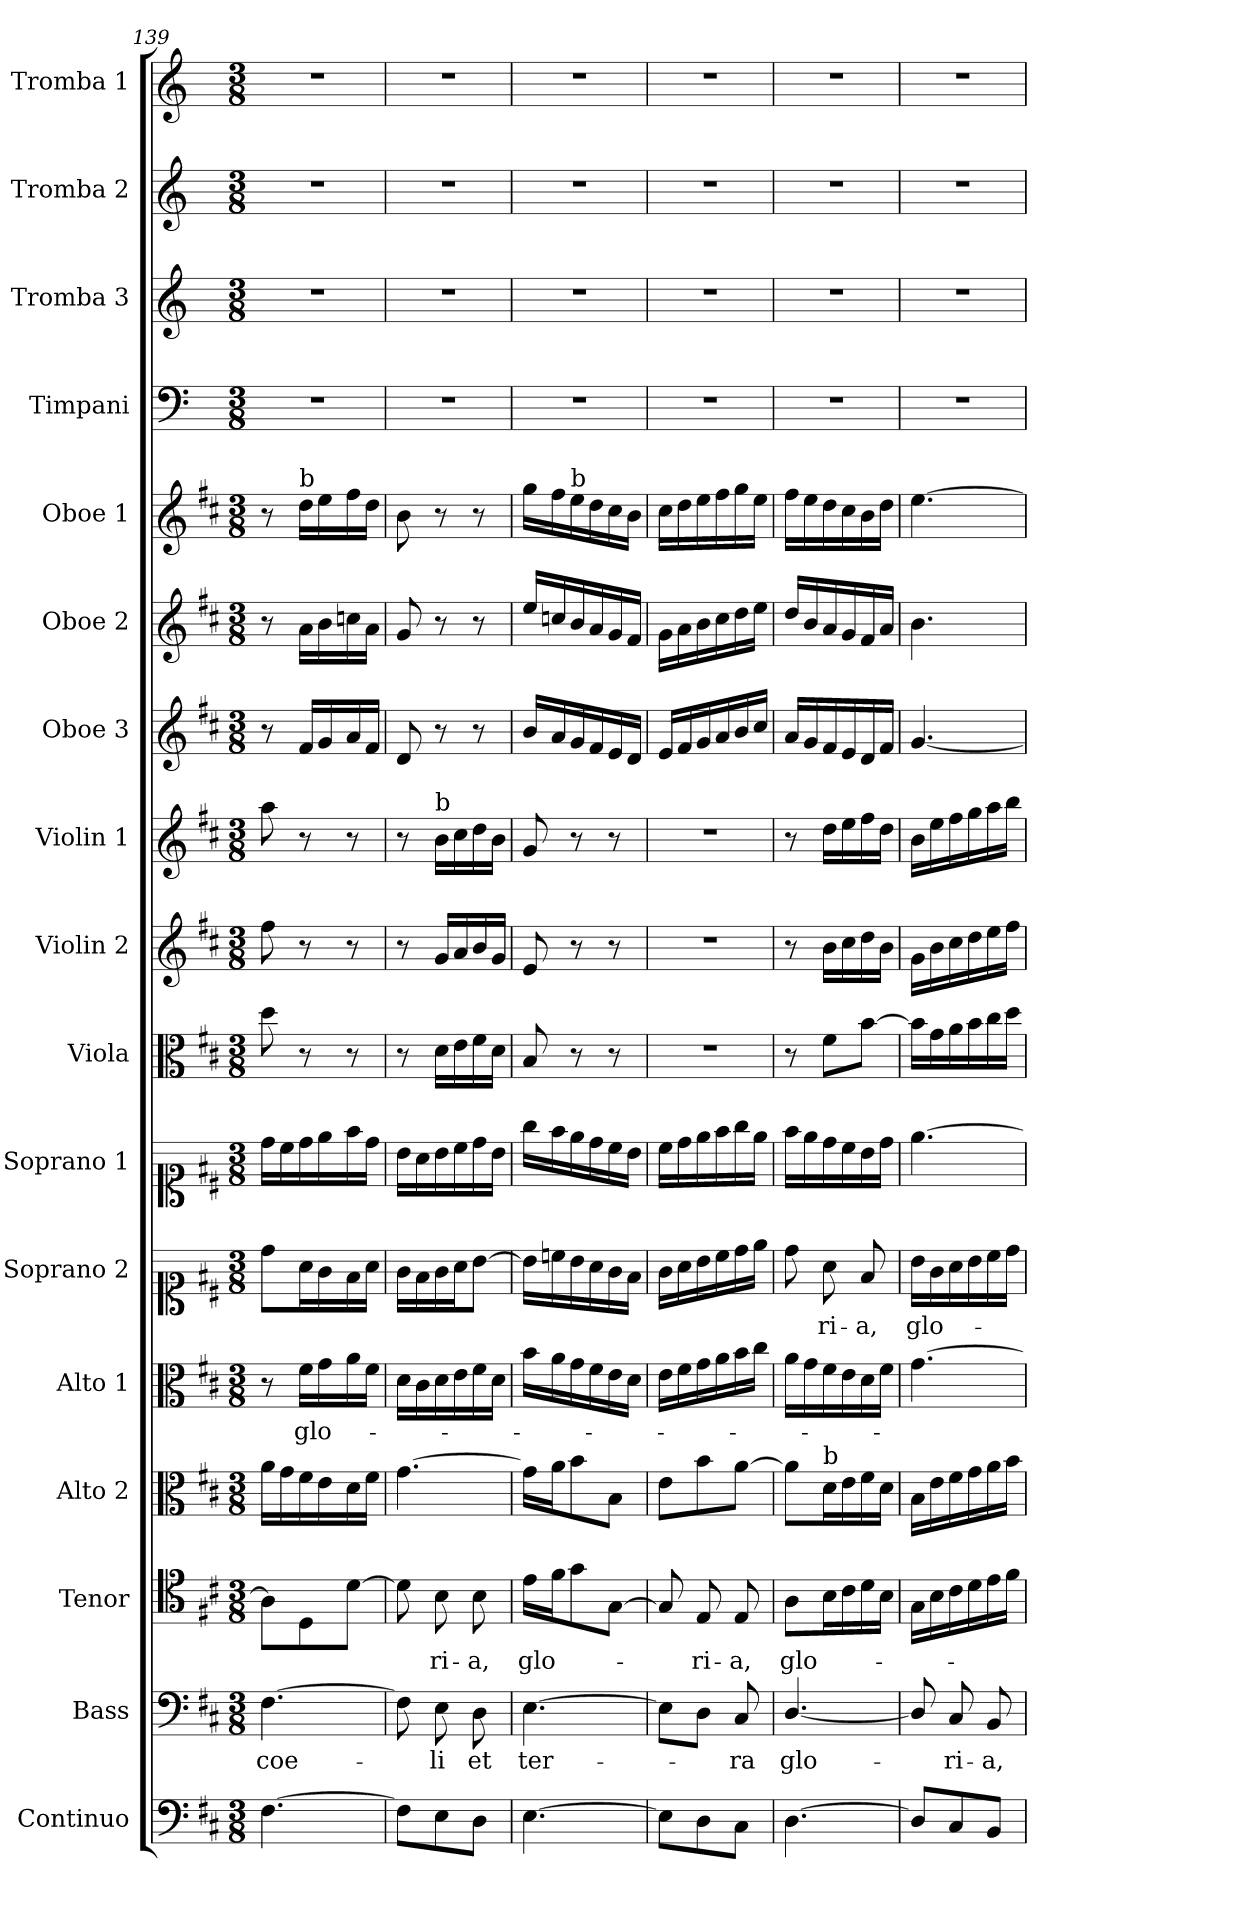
**kern	**kern	**text	**kern	**text	**kern	**kern	**text	**kern	**text	**kern	**kern	**kern	**kern	**kern	**kern	**kern	**kern	**kern	**kern	**kern
*part17	*part16	*part16	*part15	*part15	*part14	*part13	*part13	*part12	*part12	*part11	*part10	*part9	*part8	*part7	*part6	*part5	*part4	*part3	*part2	*part1
*staff17	*staff16	*staff16	*staff15	*staff15	*staff14	*staff13	*staff13	*staff12	*staff12	*staff11	*staff10	*staff9	*staff8	*staff7	*staff6	*staff5	*staff4	*staff3	*staff2	*staff1
*I"Continuo	*I"Bass	*	*I"Tenor	*	*I"Alto 2	*I"Alto 1	*	*I"Soprano 2	*	*I"Soprano 1	*I"Viola	*I"Violin 2	*I"Violin 1	*I"Oboe 3	*I"Oboe 2	*I"Oboe 1	*I"Timpani	*I"Tromba 3	*I"Tromba 2	*I"Tromba 1
*I'Cont	*I'B	*	*I'T	*	*I'A 2	*I'A 1	*	*I'S 2	*	*I'S 1	*I'Vla	*I'Vln 2	*I'Vln 1	*I'Ob 3	*I'Ob 2	*I'Ob 1	*I'Timp	*I'Tr 3	*I'Tr 2	*I'Tr 1
*clefF4	*clefF4	*	*clefC4	*	*clefC3	*clefC3	*	*clefC1	*	*clefC1	*clefC3	*clefG2	*clefG2	*clefG2	*clefG2	*clefG2	*clefF4	*clefG2	*clefG2	*clefG2
*	*	*	*	*	*	*	*	*	*	*	*	*	*	*	*	*	*ITrd-1c-2	*ITrd-1c-2	*ITrd-1c-2	*ITrd-1c-2
*k[f#c#]	*k[f#c#]	*	*k[f#c#]	*	*k[f#c#]	*k[f#c#]	*	*k[f#c#]	*	*k[f#c#]	*k[f#c#]	*k[f#c#]	*k[f#c#]	*k[f#c#]	*k[f#c#]	*k[f#c#]	*k[f#c#]	*k[f#c#]	*k[f#c#]	*k[f#c#]
*M3/8	*M3/8	*	*M3/8	*	*M3/8	*M3/8	*	*M3/8	*	*M3/8	*M3/8	*M3/8	*M3/8	*M3/8	*M3/8	*M3/8	*M3/8	*M3/8	*M3/8	*M3/8
=139	=139	=139	=139	=139	=139	=139	=139	=139	=139	=139	=139	=139	=139	=139	=139	=139	=139	=139	=139	=139
!	!	!LO:LY:b	!	!	!	!	!	!	!	!	!	!	!	!	!	!	!	!	!	!
[4.F#\	[4.F#\	coe-	8A\L]	.	16a\LL	8r	.	8dd\L	.	16dd\LL	8dd\	8ff#\	8aa\	8r	8r	8r	4.r	4.r	4.r	4.r
.	.	.	.	.	16g\	.	.	.	.	16cc#\	.	.	.	.	.	.	.	.	.	.
!	!	!	!	!	!	!	!	!	!	!	!	!	!	!	!	!LO:TX:a:t=b	!	!	!	!
!	!	!	!	!	!	!	!LO:LY:b	!	!	!	!	!	!	!	!	!	!	!	!	!
.	.	.	8D\	.	16f#\	16f#\LL	glo-	16a\L	.	16dd\	8r	8r	8r	16f#/LL	16a\LL	16dd\LL	.	.	.	.
.	.	.	.	.	16e\	16g\	.	16g\	.	16ee\	.	.	.	16g/	16b\	16ee\	.	.	.	.
.	.	.	[8d\J	.	16d\	16a\	.	16f#\	.	16ff#\	8r	8r	8r	16a/	16ccn\	16ff#\	.	.	.	.
.	.	.	.	.	16f#\JJ	16f#\JJ	.	16a\JJ	.	16dd\JJ	.	.	.	16f#/JJ	16a\JJ	16dd\JJ	.	.	.	.
=140	=140	=140	=140	=140	=140	=140	=140	=140	=140	=140	=140	=140	=140	=140	=140	=140	=140	=140	=140	=140
8F#\L]	8F#\]	.	8d\]	.	[4.g\	16d\LL	.	16g\LL	.	16b\LL	8r	8r	8r	8d/	8g/	8b\	4.r	4.r	4.r	4.r
.	.	.	.	.	.	16c#\	.	16f#\	.	16a\	.	.	.	.	.	.	.	.	.	.
!	!	!	!	!	!	!	!	!	!	!	!	!	!LO:TX:a:t=b	!	!	!	!	!	!	!
!	!	!LO:LY:b	!	!LO:LY:b	!	!	!	!	!	!	!	!	!	!	!	!	!	!	!	!
8E\	8E\	-li	8B\	-ri-	.	16d\	.	16g\	.	16b\	16d\LL	16g/LL	16b\LL	8r	8r	8r	.	.	.	.
.	.	.	.	.	.	16e\	.	16a\J	.	16cc#\	16e\	16a/	16cc#\	.	.	.	.	.	.	.
!	!	!LO:LY:b	!	!LO:LY:b	!	!	!	!	!	!	!	!	!	!	!	!	!	!	!	!
8D\J	8D\	et	8B\	-a,	.	16f#\	.	[8b\J	.	16dd\	16f#\	16b/	16dd\	8r	8r	8r	.	.	.	.
.	.	.	.	.	.	16d\JJ	.	.	.	16b\JJ	16d\JJ	16g/JJ	16b\JJ	.	.	.	.	.	.	.
=141	=141	=141	=141	=141	=141	=141	=141	=141	=141	=141	=141	=141	=141	=141	=141	=141	=141	=141	=141	=141
!	!	!LO:LY:b	!	!LO:LY:b	!	!	!	!	!	!	!	!	!	!	!	!	!	!	!	!
[4.E\	[4.E\	ter-	16e\LL	glo-	16g\LL]	16b\LL	.	16b\LL]	.	16gg\LL	8B/	8e/	8g/	16b/LL	16ee/LL	16gg\LL	4.r	4.r	4.r	4.r
.	.	.	16f#\J	.	16a\J	16a\	.	16ccn\	.	16ff#\	.	.	.	16a/	16ccn/	16ff#\	.	.	.	.
!	!	!	!	!	!	!	!	!	!	!	!	!	!	!	!	!LO:TX:a:t=b	!	!	!	!
.	.	.	8g\	.	8b\	16g\	.	16b\	.	16ee\	8r	8r	8r	16g/	16b/	16ee\	.	.	.	.
.	.	.	.	.	.	16f#\	.	16a\	.	16dd\	.	.	.	16f#/	16a/	16dd\	.	.	.	.
.	.	.	[8G\J	.	8B\J	16e\	.	16g\	.	16cc#\	8r	8r	8r	16e/	16g/	16cc#\	.	.	.	.
.	.	.	.	.	.	16d\JJ	.	16f#\JJ	.	16b\JJ	.	.	.	16d/JJ	16f#/JJ	16b\JJ	.	.	.	.
=142	=142	=142	=142	=142	=142	=142	=142	=142	=142	=142	=142	=142	=142	=142	=142	=142	=142	=142	=142	=142
8E\L]	8E\L]	.	8G/]	.	8e\L	16e\LL	.	16g\LL	.	16cc#\LL	4.r	4.r	4.r	16e/LL	16g\LL	16cc#\LL	4.r	4.r	4.r	4.r
.	.	.	.	.	.	16f#\	.	16a\	.	16dd\	.	.	.	16f#/	16a\	16dd\	.	.	.	.
!	!	!	!	!LO:LY:b	!	!	!	!	!	!	!	!	!	!	!	!	!	!	!	!
8D\	8D\J	.	8E/	-ri-	8b\	16g\	.	16b\	.	16ee\	.	.	.	16g/	16b\	16ee\	.	.	.	.
.	.	.	.	.	.	16a\	.	16cc#\	.	16ff#\	.	.	.	16a/	16cc#\	16ff#\	.	.	.	.
!	!	!LO:LY:b	!	!LO:LY:b	!	!	!	!	!	!	!	!	!	!	!	!	!	!	!	!
8C#\J	8C#/	-ra	8E/	-a,	[8a\J	16b\	.	16dd\	.	16gg\	.	.	.	16b/	16dd\	16gg\	.	.	.	.
.	.	.	.	.	.	16cc#\JJ	.	16ee\JJ	.	16ee\JJ	.	.	.	16cc#/JJ	16ee\JJ	16ee\JJ	.	.	.	.
=143	=143	=143	=143	=143	=143	=143	=143	=143	=143	=143	=143	=143	=143	=143	=143	=143	=143	=143	=143	=143
!	!	!LO:LY:b	!	!LO:LY:b	!	!	!	!	!	!	!	!	!	!	!	!	!	!	!	!
[4.D\	[4.D/	glo-	8A\L	glo-	8a\L]	16a\LL	.	8dd\	.	16ff#\LL	8r	8r	8r	16a/LL	16dd/LL	16ff#\LL	4.r	4.r	4.r	4.r
.	.	.	.	.	.	16g\	.	.	.	16ee\	.	.	.	16g/	16b/	16ee\	.	.	.	.
!	!	!	!	!	!LO:TX:a:t=b	!	!	!	!	!	!	!	!	!	!	!	!	!	!	!
!	!	!	!	!	!	!	!	!	!LO:LY:b	!	!	!	!	!	!	!	!	!	!	!
.	.	.	16B\L	.	16d\L	16f#\	.	8a\	-ri-	16dd\	8f#\L	16b\LL	16dd\LL	16f#/	16a/	16dd\	.	.	.	.
.	.	.	16c#\	.	16e\	16e\	.	.	.	16cc#\	.	16cc#\	16ee\	16e/	16g/	16cc#\	.	.	.	.
!	!	!	!	!	!	!	!	!	!LO:LY:b	!	!	!	!	!	!	!	!	!	!	!
.	.	.	16d\	.	16f#\	16d\	.	8f#/	-a,	16b\	[8b\J	16dd\	16ff#\	16d/	16f#/	16b\	.	.	.	.
.	.	.	16B\JJ	.	16d\JJ	16f#\JJ	.	.	.	16dd\JJ	.	16b\JJ	16dd\JJ	16f#/JJ	16a/JJ	16dd\JJ	.	.	.	.
=144	=144	=144	=144	=144	=144	=144	=144	=144	=144	=144	=144	=144	=144	=144	=144	=144	=144	=144	=144	=144
!	!	!	!	!	!	!	!	!	!LO:LY:b	!	!	!	!	!	!	!	!	!	!	!
8D/L]	8D/]	.	16G\LL	.	16B\LL	[4.g\	.	16b\LL	glo-	[4.ee\	16b\LL]	16g\LL	16b\LL	[4.g/	4.b\	[4.ee\	4.r	4.r	4.r	4.r
.	.	.	16B\	.	16e\	.	.	16g\	.	.	16g\	16b\	16ee\	.	.	.	.	.	.	.
!	!	!LO:LY:b	!	!	!	!	!	!	!	!	!	!	!	!	!	!	!	!	!	!
8C#/	8C#/	-ri-	16c#\	.	16f#\	.	.	16a\	.	.	16a\	16cc#\	16ff#\	.	.	.	.	.	.	.
.	.	.	16d\	.	16g\	.	.	16b\	.	.	16b\	16dd\	16gg\	.	.	.	.	.	.	.
!	!	!LO:LY:b	!	!	!	!	!	!	!	!	!	!	!	!	!	!	!	!	!	!
8BB/J	8BB/	-a,	16e\	.	16a\	.	.	16cc#\	.	.	16cc#\	16ee\	16aa\	.	.	.	.	.	.	.
.	.	.	16f#\JJ	.	16b\JJ	.	.	16dd\JJ	.	.	16dd\JJ	16ff#\JJ	16bb\JJ	.	.	.	.	.	.	.
=	=	=	=	=	=	=	=	=	=	=	=	=	=	=	=	=	=	=	=	=
*-	*-	*-	*-	*-	*-	*-	*-	*-	*-	*-	*-	*-	*-	*-	*-	*-	*-	*-	*-	*-
